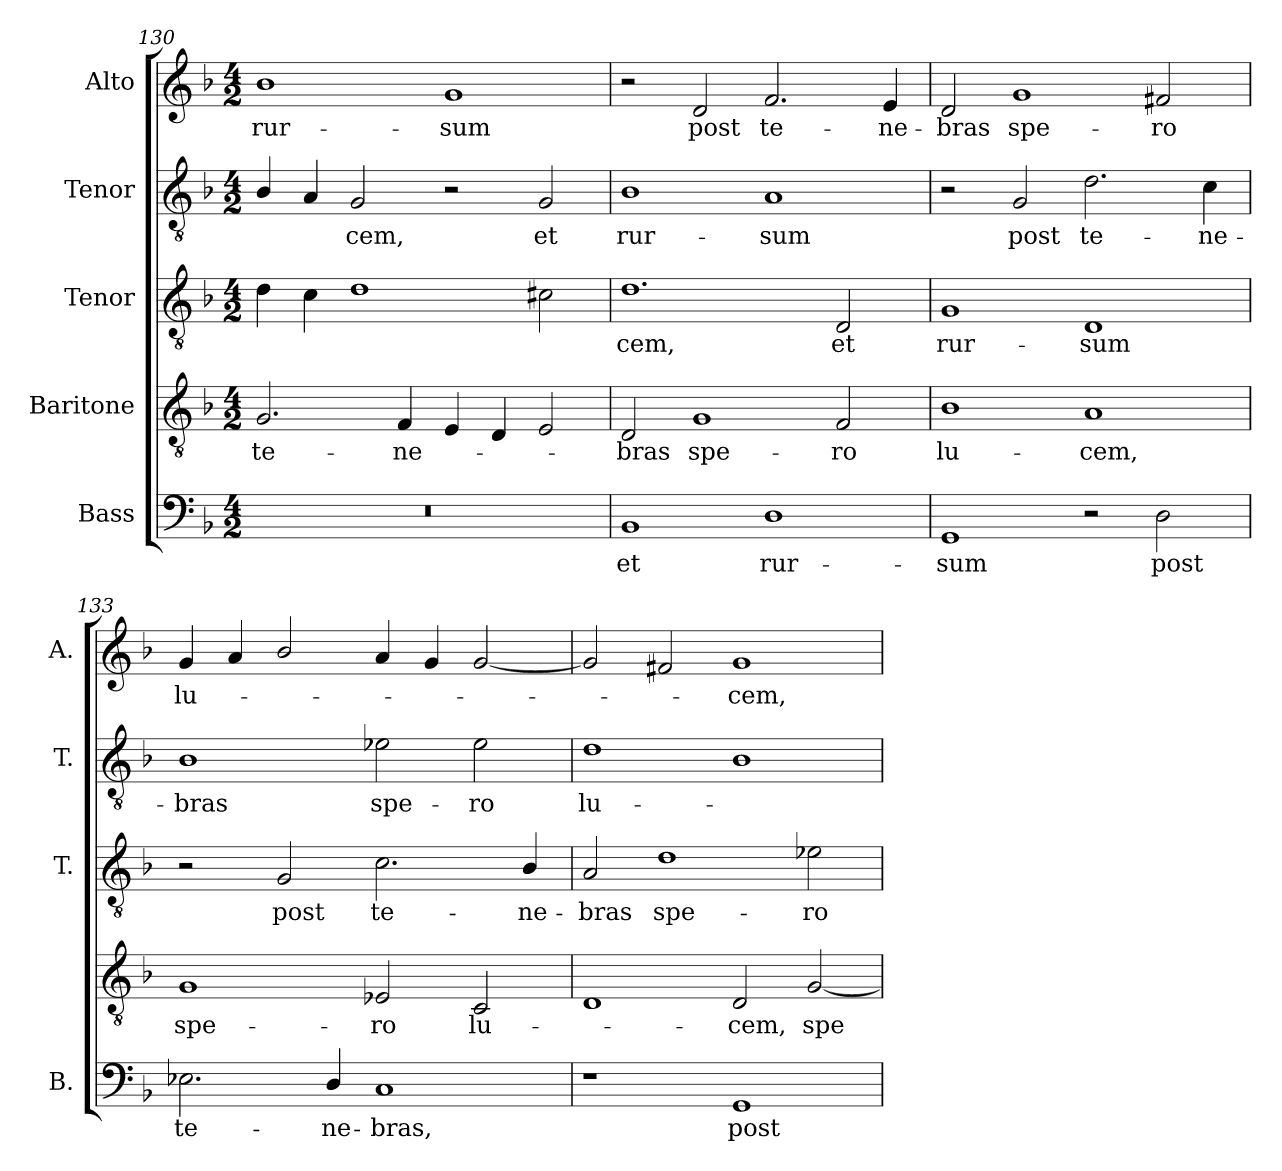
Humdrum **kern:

**kern	**text	**kern	**text	**kern	**text	**kern	**text	**kern	**text
*part5	*part5	*part4	*part4	*part3	*part3	*part2	*part2	*part1	*part1
*staff5	*staff5	*staff4	*staff4	*staff3	*staff3	*staff2	*staff2	*staff1	*staff1
*I"Bass	*	*I"Baritone	*	*I"Tenor	*	*I"Tenor	*	*I"Alto	*
*I'B.	*	*	*	*I'T.	*	*I'T.	*	*I'A.	*
!!LO:LB:g=z
*clefF4	*	*clefGv2	*	*clefGv2	*	*clefGv2	*	*clefG2	*
*	*	*ITrd7c12	*	*ITrd7c12	*	*ITrd7c12	*	*	*
*k[b-]	*	*k[b-]	*	*k[b-]	*	*k[b-]	*	*k[b-]	*
*F:	*	*F:	*	*F:	*	*F:	*	*F:	*
*M4/2	*	*M4/2	*	*M4/2	*	*M4/2	*	*M4/2	*
=130	=130	=130	=130	=130	=130	=130	=130	=130	=130
!LO:N:vis=1	!	!	!	!	!	!	!	!	!
!	!	!	!LO:LY:b:color=#000000	!	!	!	!	!	!
!	!	!	!	!	!	!	!	!	!LO:LY:b:color=#000000
0r	.	2.GGi/	te-	4Di\	.	4BB-i/	.	1b-i	rur-
.	.	.	.	4Ci\	.	4AAi/	.	.	.
!	!	!	!	!	!	!	!LO:LY:b:color=#000000	!	!
.	.	.	.	1Di	.	2GGi/	-cem,	.	.
!	!	!	!LO:LY:b:color=#000000	!	!	!	!	!	!
.	.	4FFi/	-ne-	.	.	.	.	.	.
!	!	!	!	!	!	!	!	!	!LO:LY:b:color=#000000
.	.	4EEi/	.	.	.	2r	.	1gi	-sum
.	.	4DDi/	.	.	.	.	.	.	.
!	!	!	!	!	!	!	!LO:LY:b:color=#000000	!	!
.	.	2EEi/	.	2C#Xi\	.	2GGi/	et	.	.
=131	=131	=131	=131	=131	=131	=131	=131	=131	=131
!	!LO:LY:b:color=#000000	!	!	!	!	!	!	!	!
!	!	!	!LO:LY:b:color=#000000	!	!	!	!	!	!
!	!	!	!	!	!LO:LY:b:color=#000000	!	!	!	!
!	!	!	!	!	!	!	!LO:LY:b:color=#000000	!	!
1BB-i	et	2DDi/	-bras	1.Di	-cem,	1BB-i	rur-	2r	.
!	!	!	!LO:LY:b:color=#000000	!	!	!	!	!	!
!	!	!	!	!	!	!	!	!	!LO:LY:b:color=#000000
.	.	1GGi	spe-	.	.	.	.	2di/	post
!	!LO:LY:b:color=#000000	!	!	!	!	!	!	!	!
!	!	!	!	!	!	!	!LO:LY:b:color=#000000	!	!
!	!	!	!	!	!	!	!	!	!LO:LY:b:color=#000000
1Di	rur-	.	.	.	.	1AAi	-sum	2.fi/	te-
!	!	!	!LO:LY:b:color=#000000	!	!	!	!	!	!
!	!	!	!	!	!LO:LY:b:color=#000000	!	!	!	!
.	.	2FFi/	-ro	2DDi/	et	.	.	.	.
!	!	!	!	!	!	!	!	!	!LO:LY:b:color=#000000
.	.	.	.	.	.	.	.	4ei/	-ne-
=132	=132	=132	=132	=132	=132	=132	=132	=132	=132
!	!LO:LY:b:color=#000000	!	!	!	!	!	!	!	!
!	!	!	!LO:LY:b:color=#000000	!	!	!	!	!	!
!	!	!	!	!	!LO:LY:b:color=#000000	!	!	!	!
!	!	!	!	!	!	!	!	!	!LO:LY:b:color=#000000
1GGi	-sum	1BB-i	lu-	1GGi	rur-	2r	.	2di/	-bras
!	!	!	!	!	!	!	!LO:LY:b:color=#000000	!	!
!	!	!	!	!	!	!	!	!	!LO:LY:b:color=#000000
.	.	.	.	.	.	2GGi/	post	1gi	spe-
!	!	!	!LO:LY:b:color=#000000	!	!	!	!	!	!
!	!	!	!	!	!LO:LY:b:color=#000000	!	!	!	!
!	!	!	!	!	!	!	!LO:LY:b:color=#000000	!	!
2r	.	1AAi	-cem,	1DDi	-sum	2.Di\	te-	.	.
!	!LO:LY:b:color=#000000	!	!	!	!	!	!	!	!
!	!	!	!	!	!	!	!	!	!LO:LY:b:color=#000000
2Di\	post	.	.	.	.	.	.	2f#Xi/	-ro
!	!	!	!	!	!	!	!LO:LY:b:color=#000000	!	!
.	.	.	.	.	.	4Ci\	-ne-	.	.
=133	=133	=133	=133	=133	=133	=133	=133	=133	=133
!	!LO:LY:b:color=#000000	!	!	!	!	!	!	!	!
!	!	!	!LO:LY:b:color=#000000	!	!	!	!	!	!
!	!	!	!	!	!	!	!LO:LY:b:color=#000000	!	!
!	!	!	!	!	!	!	!	!	!LO:LY:b:color=#000000
2.E-Xi\	te-	1GGi	spe-	2r	.	1BB-i	-bras	4gi/	lu-
.	.	.	.	.	.	.	.	4ai/	.
!	!	!	!	!	!LO:LY:b:color=#000000	!	!	!	!
.	.	.	.	2GGi/	post	.	.	2b-i/	.
!	!LO:LY:b:color=#000000	!	!	!	!	!	!	!	!
4Di/	-ne-	.	.	.	.	.	.	.	.
!	!LO:LY:b:color=#000000	!	!	!	!	!	!	!	!
!	!	!	!LO:LY:b:color=#000000	!	!	!	!	!	!
!	!	!	!	!	!LO:LY:b:color=#000000	!	!	!	!
!	!	!	!	!	!	!	!LO:LY:b:color=#000000	!	!
1Ci	-bras,	2EE-Xi/	-ro	2.Ci\	te-	2E-Xi\	spe-	4ai/	.
.	.	.	.	.	.	.	.	4gi/	.
!	!	!	!LO:LY:b:color=#000000	!	!	!	!	!	!
!	!	!	!	!	!	!	!LO:LY:b:color=#000000	!	!
.	.	2CCi/	lu-	.	.	2E-i\	-ro	[2gi/	.
!	!	!	!	!	!LO:LY:b:color=#000000	!	!	!	!
.	.	.	.	4BB-i/	-ne-	.	.	.	.
=134	=134	=134	=134	=134	=134	=134	=134	=134	=134
!	!	!	!	!	!LO:LY:b:color=#000000	!	!	!	!
!	!	!	!	!	!	!	!LO:LY:b:color=#000000	!	!
1r	.	1DDi	.	2AAi/	-bras	1Di	lu-	2gi/]	.
!	!	!	!	!	!LO:LY:b:color=#000000	!	!	!	!
.	.	.	.	1Di	spe-	.	.	2f#Xi/	.
!	!LO:LY:b:color=#000000	!	!	!	!	!	!	!	!
!	!	!	!LO:LY:b:color=#000000	!	!	!	!	!	!
!	!	!	!	!	!	!	!	!	!LO:LY:b:color=#000000
1GGi	post	2DDi/	-cem,	.	.	1BB-i	.	1gi	-cem,
!	!	!	!LO:LY:b:color=#000000	!	!	!	!	!	!
!	!	!	!	!	!LO:LY:b:color=#000000	!	!	!	!
.	.	[2GGi/	spe-	2E-Xi\	-ro	.	.	.	.
=	=	=	=	=	=	=	=	=	=
*-	*-	*-	*-	*-	*-	*-	*-	*-	*-
